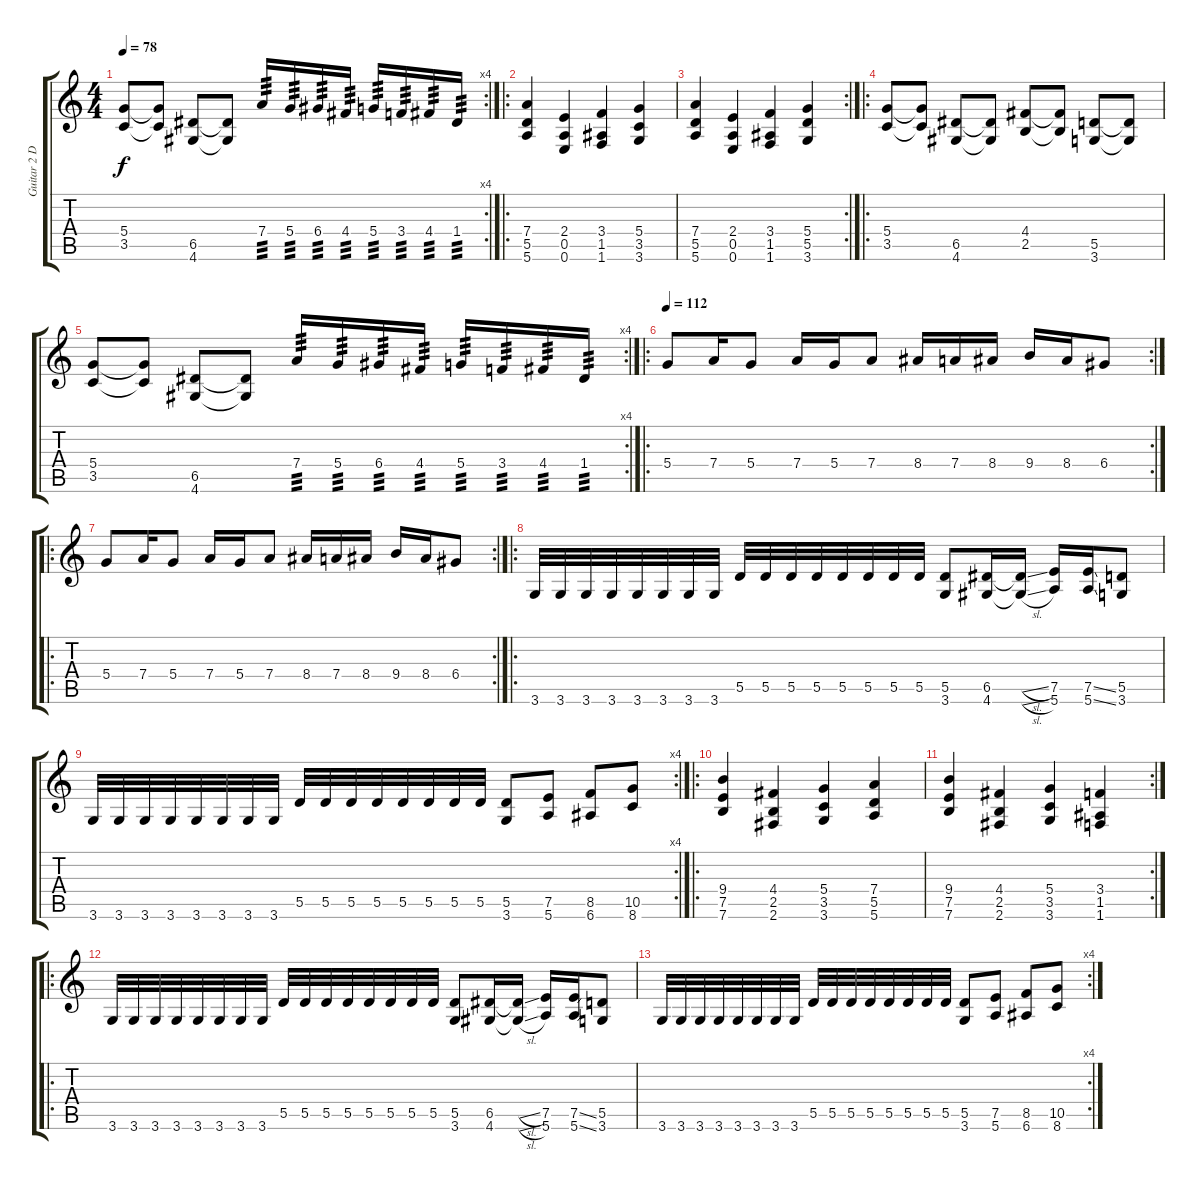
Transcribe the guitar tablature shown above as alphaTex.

\track ("Guitar 2 Distorted" "Guitar 2 D") {instrument distortionguitar}
\staff {score tabs}
\tuning (E4 B3 G3 D3 A2 E2) {hide}
\rc 4
\ts (4 4)
\tempo 78
\clef g2
\ks c
(5.4 3.5).8{dy f} (5.4{t} 3.5{t}).8 (6.5 4.6).8 (6.5{t} 4.6{t}).8 7.4.16{tp 3} 5.4.16{tp 3} 6.4.16{tp 3} 4.4.16{tp 3} 5.4.16{tp 3} 3.4.16{tp 3} 4.4.16{tp 3} 1.4.16{tp 3} |
\ro
(7.4 5.5 5.6).4 (2.4 0.5 0.6).4 (3.4 1.5 1.6).4 (5.4 3.5 3.6).4 |
\rc 2
(7.4 5.5 5.6).4 (2.4 0.5 0.6).4 (3.4 1.5 1.6).4 (5.4 5.5 3.6).4 |
\ro
(5.4 3.5).8 (5.4{t} 3.5{t}).8 (6.5 4.6).8 (6.5{t} 4.6{t}).8 (4.4 2.5).8 (4.4{t} 2.5{t}).8 (5.5 3.6).8 (5.5{t} 3.6{t}).8 |
\rc 4
(5.4 3.5).8 (5.4{t} 3.5{t}).8 (6.5 4.6).8 (6.5{t} 4.6{t}).8 7.4.16{tp 3} 5.4.16{tp 3} 6.4.16{tp 3} 4.4.16{tp 3} 5.4.16{tp 3} 3.4.16{tp 3} 4.4.16{tp 3} 1.4.16{tp 3} |
\ro
\rc 2
\tempo 112
5.4.8 7.4.16 5.4.8 7.4.16 5.4.16 7.4.8 8.4.16 7.4.16 8.4.16 9.4.16 8.4.16 6.4.8 |
\ro
\rc 2
5.4.8 7.4.16 5.4.8 7.4.16 5.4.16 7.4.8 8.4.16 7.4.16 8.4.16 9.4.16 8.4.16 6.4.8 |
\ro
3.6.32 3.6.32 3.6.32 3.6.32 3.6.32 3.6.32 3.6.32 3.6.32 5.5.32 5.5.32 5.5.32 5.5.32 5.5.32 5.5.32 5.5.32 5.5.32 (5.5 3.6).8 (6.5 4.6).16 (6.5{sl t} 4.6{sl t}).16 (7.5 5.6).16 (7.5{ss} 5.6{ss}).16 (5.5 3.6).8 |
\rc 4
3.6.32 3.6.32 3.6.32 3.6.32 3.6.32 3.6.32 3.6.32 3.6.32 5.5.32 5.5.32 5.5.32 5.5.32 5.5.32 5.5.32 5.5.32 5.5.32 (5.5 3.6).8 (7.5 5.6).8 (8.5 6.6).8 (10.5 8.6).8 |
\ro
(9.4 7.5 7.6).4 (4.4 2.5 2.6).4 (5.4 3.5 3.6).4 (7.4 5.5 5.6).4 |
\rc 2
(9.4 7.5 7.6).4 (4.4 2.5 2.6).4 (5.4 3.5 3.6).4 (3.4 1.5 1.6).4 |
\ro
3.6.32 3.6.32 3.6.32 3.6.32 3.6.32 3.6.32 3.6.32 3.6.32 5.5.32 5.5.32 5.5.32 5.5.32 5.5.32 5.5.32 5.5.32 5.5.32 (5.5 3.6).8 (6.5 4.6).16 (6.5{sl t} 4.6{sl t}).16 (7.5 5.6).16 (7.5{ss} 5.6{ss}).16 (5.5 3.6).8 |
\rc 4
3.6.32 3.6.32 3.6.32 3.6.32 3.6.32 3.6.32 3.6.32 3.6.32 5.5.32 5.5.32 5.5.32 5.5.32 5.5.32 5.5.32 5.5.32 5.5.32 (5.5 3.6).8 (7.5 5.6).8 (8.5 6.6).8 (10.5 8.6).8
